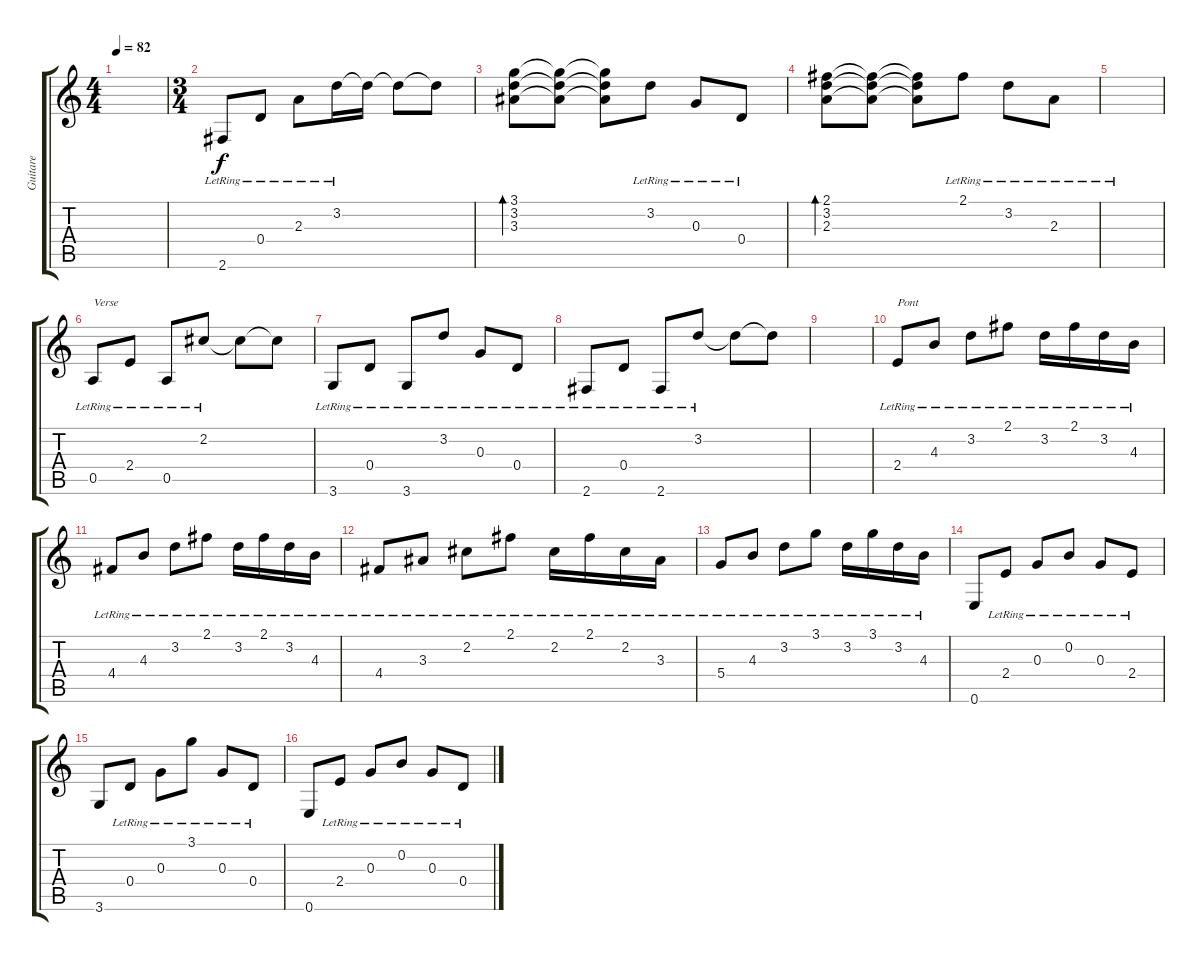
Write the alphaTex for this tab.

\track ("Guitare" "Guitare") {instrument electricguitarclean}
\staff {score tabs}
\tuning (E4 B3 G3 D3 A2 E2) {hide}
\ts (4 4)
\tempo 82
\clef g2
\ks c
|
\ts (3 4)
2.6{lr}.8 0.4{lr}.8 2.3{lr}.8 3.2{lr}.16 3.2{t}.16 3.2{t}.8 3.2{t}.8 |
(3.1 3.2 3.3).8{bd 240} (3.1{t} 3.2{t} 3.3{t}).8 (3.1{t} 3.2{t} 3.3{t}).8 3.2{lr}.8 0.3{lr}.8 0.4{lr}.8 |
(2.1 3.2 2.3).8{bd 240} (2.1{t} 3.2{t} 2.3{t}).8 (2.1{t} 3.2{t} 2.3{t}).8 2.1{lr}.8 3.2{lr}.8 2.3{lr}.8 |
|
0.5{lr}.8{txt "Verse" instrument electricguitarclean} 2.4{lr}.8 0.5{lr}.8 2.2{lr}.8 2.2{t}.8 2.2{t}.8 |
3.6{lr}.8 0.4{lr}.8 3.6{lr}.8 3.2{lr}.8 0.3{lr}.8 0.4{lr}.8 |
2.6{lr}.8 0.4{lr}.8 2.6{lr}.8 3.2{lr}.8 3.2{t}.8 3.2{t}.8 |
|
2.4{lr}.8{txt "Pont" instrument overdrivenguitar} 4.3{lr}.8 3.2{lr}.8 2.1{lr}.8 3.2{lr}.16 2.1{lr}.16 3.2{lr}.16 4.3{lr}.16 |
4.4{lr}.8 4.3{lr}.8 3.2{lr}.8 2.1{lr}.8 3.2{lr}.16 2.1{lr}.16 3.2{lr}.16 4.3{lr}.16 |
4.4{lr}.8 3.3{lr}.8 2.2{lr}.8 2.1{lr}.8 2.2{lr}.16 2.1{lr}.16 2.2{lr}.16 3.3{lr}.16 |
5.4{lr}.8 4.3{lr}.8 3.2{lr}.8 3.1{lr}.8 3.2{lr}.16 3.1{lr}.16 3.2{lr}.16 4.3{lr}.16 |
0.6.8 2.4{lr}.8 0.3{lr}.8 0.2{lr}.8 0.3{lr}.8 2.4{lr}.8 |
3.6.8 0.4{lr}.8 0.3{lr}.8 3.1{lr}.8 0.3{lr}.8 0.4{lr}.8 |
0.6.8 2.4{lr}.8 0.3{lr}.8 0.2{lr}.8 0.3{lr}.8 0.4{lr}.8
